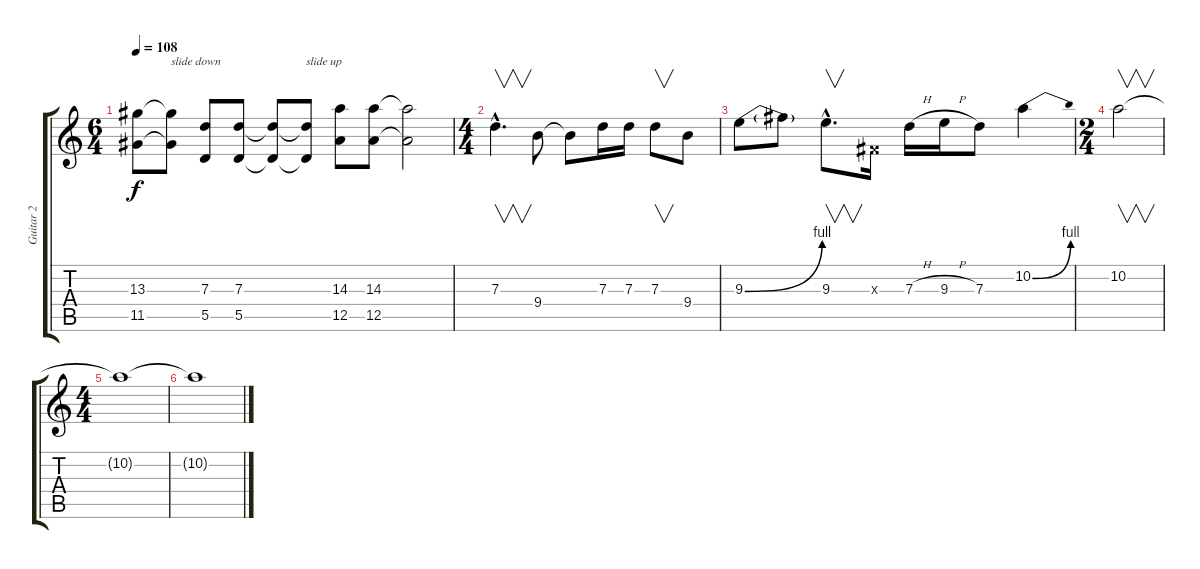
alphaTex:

\track ("Guitar 2" "Guitar 2") {instrument distortionguitar}
\staff {score tabs}
\tuning (E4 B3 G3 D3 A2 E2) {hide}
\ts (6 4)
\tempo 108
\clef g2
\ks c
(13.3 11.5).8{dy f} (13.3{t} 11.5{t}).8{txt "slide down"} (7.3 5.5).8 (7.3 5.5).8 (7.3{t} 5.5{t}).8 (7.3{t} 5.5{t}).8{txt "slide up"} (14.3 12.5).8 (14.3 12.5).8 (14.3{t} 12.5{t}).2 |
\ts (4 4)
7.3{hac}.4{v d} 9.4.8 9.4{t}.8 7.3.16 7.3.16 7.3.8{v} 9.4.8 |
9.3{be (bend 0 0 60 4)}.8 9.3{t}.8 9.3{hac}.8{v d} -1.3{x}.16 7.3{h}.16 9.3{h}.16 7.3.8 10.2{be (bend 0 0 60 4)}.4 |
\ts (2 4)
10.2.2{v} |
\ts (4 4)
10.2{t}.1 |
10.2{t}.1
